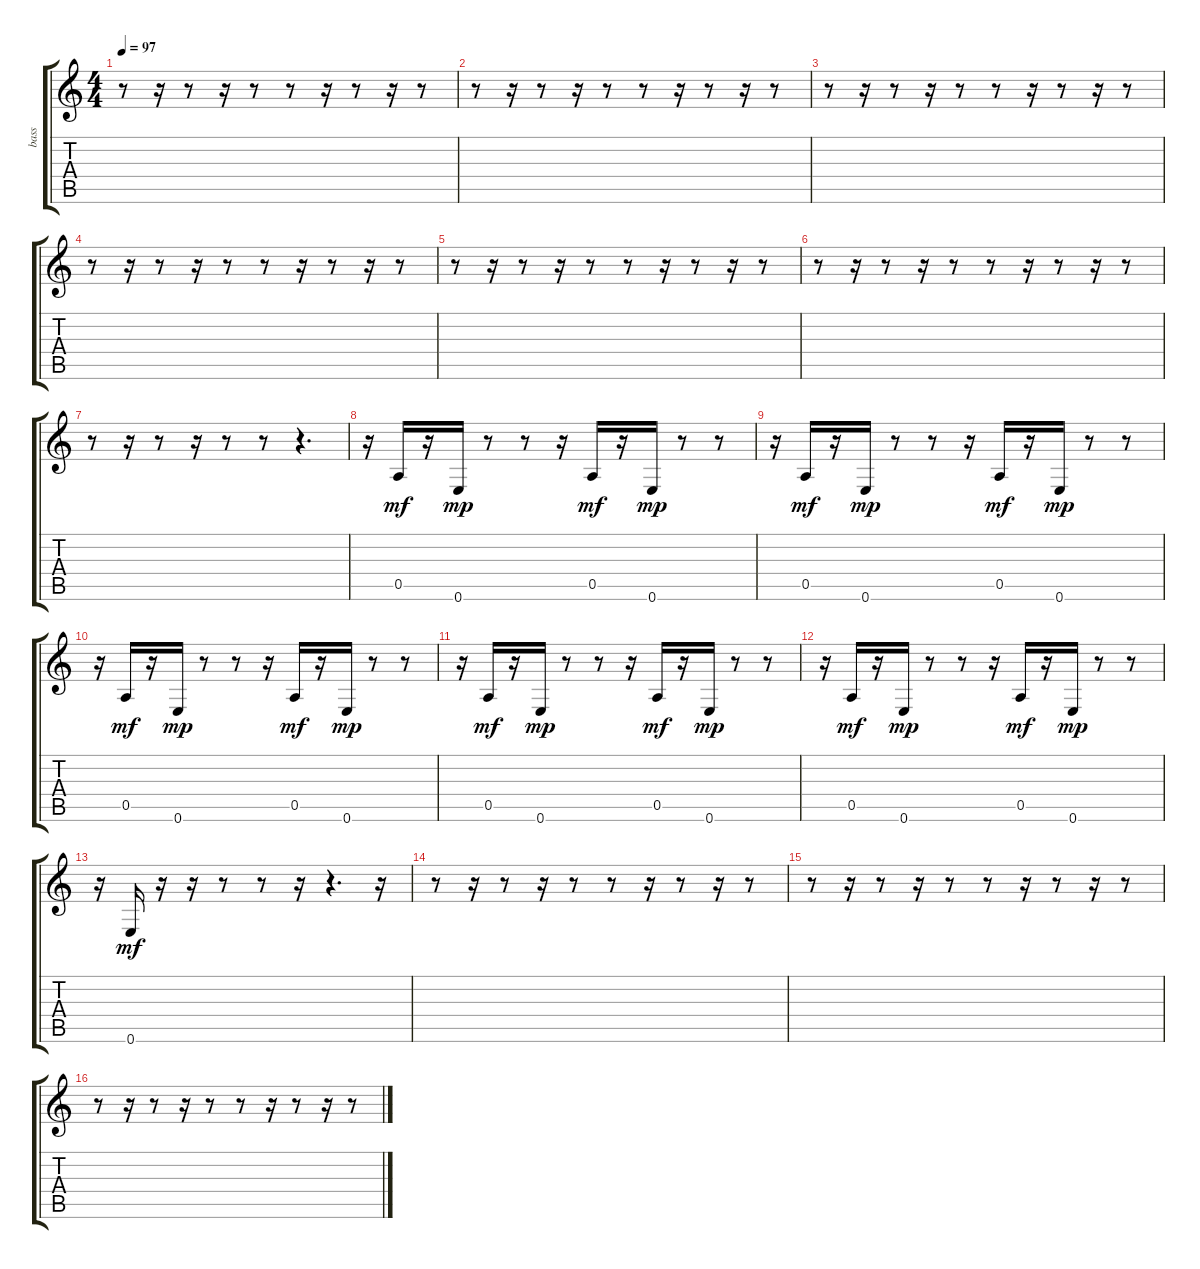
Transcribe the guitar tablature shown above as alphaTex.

\track ("bass" "bass") {instrument synthbass1}
\staff {score tabs}
\tuning (E4 B3 G3 D3 A2 E2) {hide}
\ts (4 4)
\tempo 97
\clef g2
\ks c
r.8{dy f} r.16 r.8 r.16 r.8 r.8 r.16 r.8 r.16 r.8 |
r.8 r.16 r.8 r.16 r.8 r.8 r.16 r.8 r.16 r.8 |
r.8 r.16 r.8 r.16 r.8 r.8 r.16 r.8 r.16 r.8 |
r.8 r.16 r.8 r.16 r.8 r.8 r.16 r.8 r.16 r.8 |
r.8 r.16 r.8 r.16 r.8 r.8 r.16 r.8 r.16 r.8 |
r.8 r.16 r.8 r.16 r.8 r.8 r.16 r.8 r.16 r.8 |
r.8 r.16 r.8 r.16 r.8 r.8 r.4{d} |
r.16{instrument synthbass2} 0.5.16{dy mf} r.16 0.6.16{dy mp} r.8 r.8 r.16 0.5.16{dy mf} r.16 0.6.16{dy mp} r.8 r.8 |
r.16 0.5.16{dy mf} r.16 0.6.16{dy mp} r.8 r.8 r.16 0.5.16{dy mf} r.16 0.6.16{dy mp} r.8 r.8 |
r.16 0.5.16{dy mf} r.16 0.6.16{dy mp} r.8 r.8 r.16 0.5.16{dy mf} r.16 0.6.16{dy mp} r.8 r.8 |
r.16 0.5.16{dy mf} r.16 0.6.16{dy mp} r.8 r.8 r.16 0.5.16{dy mf} r.16 0.6.16{dy mp} r.8 r.8 |
r.16 0.5.16{dy mf} r.16 0.6.16{dy mp} r.8 r.8 r.16 0.5.16{dy mf} r.16 0.6.16{dy mp} r.8 r.8 |
r.16 0.6.16{dy mf} r.16 r.16 r.8 r.8 r.16 r.4{d} r.16 |
r.8{instrument synthbass1} r.16 r.8 r.16 r.8 r.8 r.16 r.8 r.16 r.8 |
r.8 r.16 r.8 r.16 r.8 r.8 r.16 r.8 r.16 r.8 |
r.8 r.16 r.8 r.16 r.8 r.8 r.16 r.8 r.16 r.8
